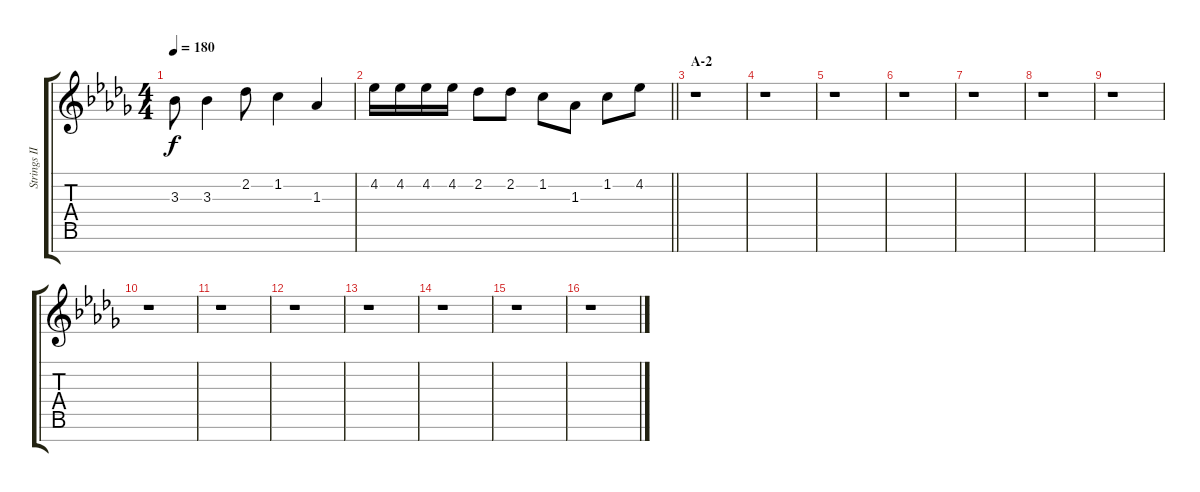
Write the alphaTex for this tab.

\track ("Strings II" "Strings II") {instrument stringensemble1}
\staff {score tabs}
\tuning (E5 B4 G4 D4 A3 E3 B2) {hide}
\ts (4 4)
\tempo 180
\clef g2
\ks db
3.3.8{dy f} 3.3.4 2.2.8 1.2.4 1.3.4 |
\barLineRight lightlight
4.2.16 4.2.16 4.2.16 4.2.16 2.2.8 2.2.8 1.2.8 1.3.8 1.2.8 4.2.8 |
\section ("" "A-2")
r.1 |
r.1 |
r.1 |
r.1 |
r.1 |
r.1 |
r.1 |
r.1 |
r.1 |
r.1 |
r.1 |
r.1 |
r.1 |
r.1
